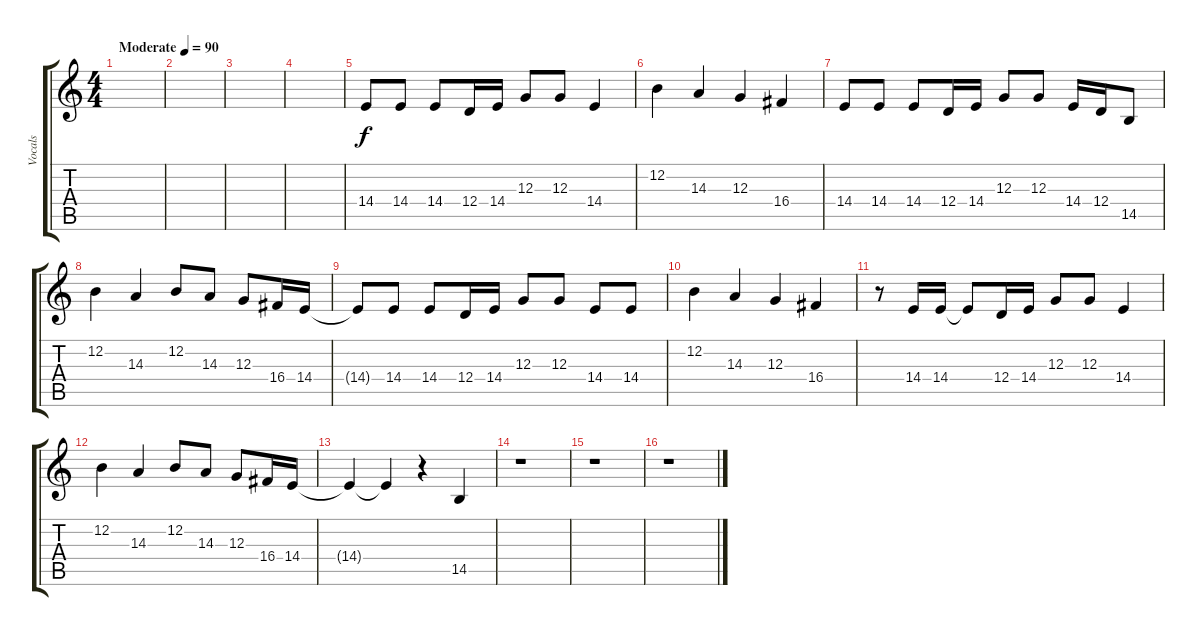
\track ("Vocals" "Vocals") {instrument lead2sawtooth}
\staff {score tabs}
\tuning (E4 B3 G3 D3 A2 E2) {hide}
\ts (4 4)
\tempo (90 "Moderate")
\clef g2
\ks c
|
|
|
|
14.4.8 14.4.8 14.4.8 12.4.16 14.4.16 12.3.8 12.3.8 14.4.4 |
12.2.4 14.3.4 12.3.4 16.4.4 |
14.4.8 14.4.8 14.4.8 12.4.16 14.4.16 12.3.8 12.3.8 14.4.16 12.4.16 14.5.8 |
12.2.4 14.3.4 12.2.8 14.3.8 12.3.8 16.4.16 14.4.16 |
14.4{t}.8 14.4.8 14.4.8 12.4.16 14.4.16 12.3.8 12.3.8 14.4.8 14.4.8 |
12.2.4 14.3.4 12.3.4 16.4.4 |
r.8 14.4.16 14.4.16 14.4{t}.8 12.4.16 14.4.16 12.3.8 12.3.8 14.4.4 |
12.2.4 14.3.4 12.2.8 14.3.8 12.3.8 16.4.16 14.4.16 |
14.4{t}.4 14.4{t}.4 r.4 14.5.4 |
r.1 |
r.1 |
r.1
